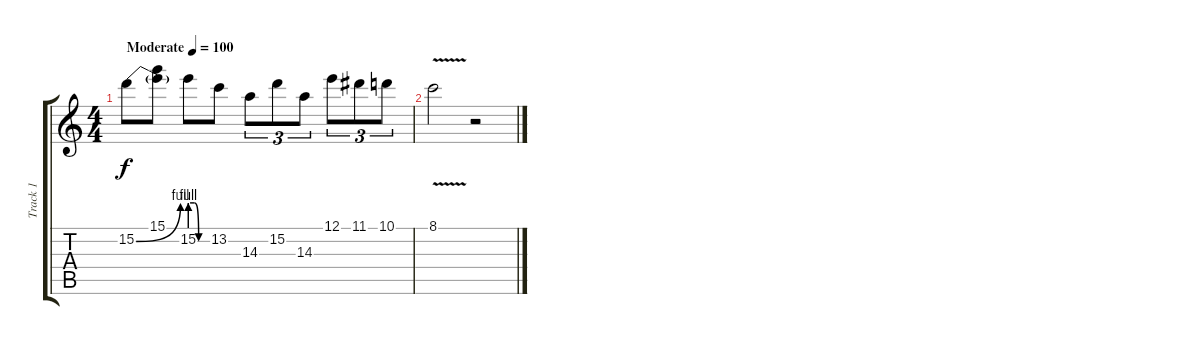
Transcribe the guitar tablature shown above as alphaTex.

\track ("Track 1" "Track 1") {instrument overdrivenguitar}
\staff {score tabs}
\tuning (E4 B3 G3 D3 A2 E2) {hide}
\ts (4 4)
\tempo (100 "Moderate")
\clef g2
\ks c
15.2{be (bend 0 0 60 4)}.8{dy f instrument overdrivenguitar} (15.1 15.2{t}).8 15.2{be (custom 0 4 15 4 30 0 60 0)}.8 13.2.8 14.3.8{tu (3 2)} 15.2.8{tu (3 2)} 14.3.8{tu (3 2)} 12.1.8{tu (3 2)} 11.1.8{tu (3 2)} 10.1.8{tu (3 2)} |
8.1{v}.2 r.2
